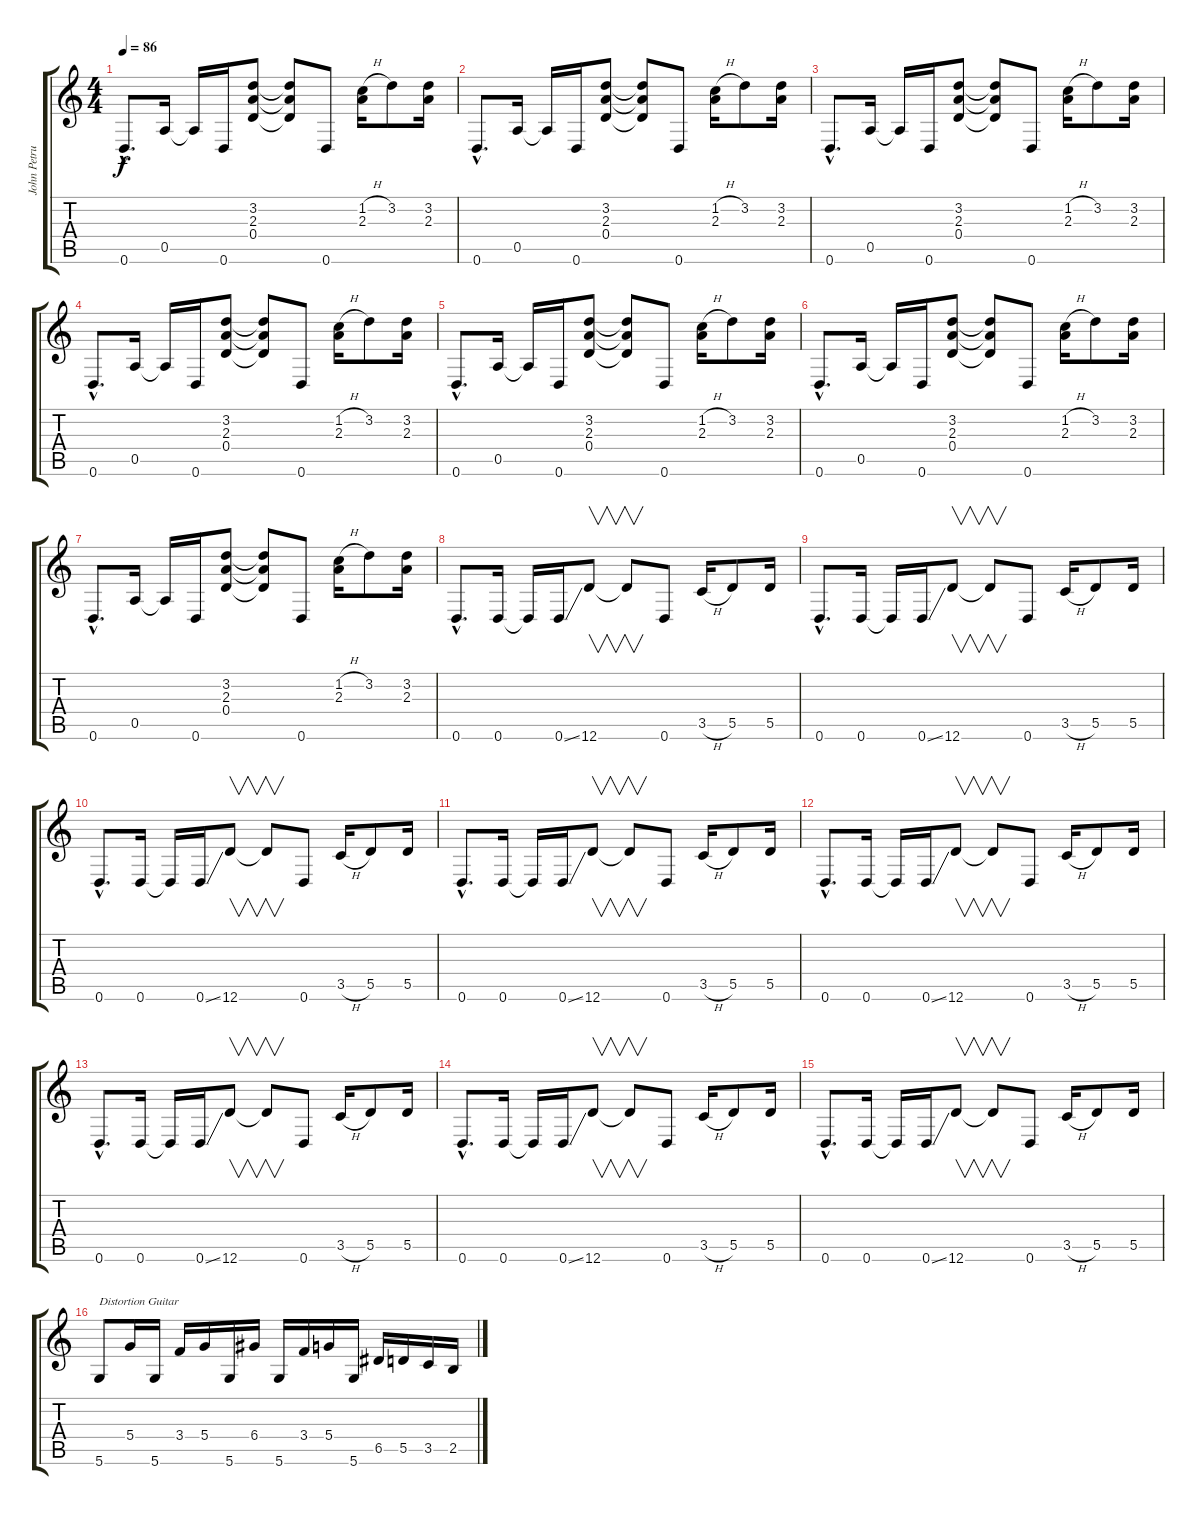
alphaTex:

\track ("John Petrucci - 6 String Guitar Dropped" "John Petru") {instrument acousticguitarsteel}
\staff {score tabs}
\tuning (E4 B3 G3 D3 A2 D2) {hide}
\ts (4 4)
\tempo 86
\clef g2
\ks c
0.6{hac}.8{d dy f} 0.5.16 0.5{t}.16 0.6.16 (3.2 2.3 0.4).8 (3.2{t} 2.3{t} 0.4{t}).8 0.6.8 (1.2{h} 2.3).16 3.2.8 (3.2 2.3).16 |
0.6{hac}.8{d} 0.5.16 0.5{t}.16 0.6.16 (3.2 2.3 0.4).8 (3.2{t} 2.3{t} 0.4{t}).8 0.6.8 (1.2{h} 2.3).16 3.2.8 (3.2 2.3).16 |
0.6{hac}.8{d} 0.5.16 0.5{t}.16 0.6.16 (3.2 2.3 0.4).8 (3.2{t} 2.3{t} 0.4{t}).8 0.6.8 (1.2{h} 2.3).16 3.2.8 (3.2 2.3).16 |
0.6{hac}.8{d} 0.5.16 0.5{t}.16 0.6.16 (3.2 2.3 0.4).8 (3.2{t} 2.3{t} 0.4{t}).8 0.6.8 (1.2{h} 2.3).16 3.2.8 (3.2 2.3).16 |
0.6{hac}.8{d} 0.5.16 0.5{t}.16 0.6.16 (3.2 2.3 0.4).8 (3.2{t} 2.3{t} 0.4{t}).8 0.6.8 (1.2{h} 2.3).16 3.2.8 (3.2 2.3).16 |
0.6{hac}.8{d} 0.5.16 0.5{t}.16 0.6.16 (3.2 2.3 0.4).8 (3.2{t} 2.3{t} 0.4{t}).8 0.6.8 (1.2{h} 2.3).16 3.2.8 (3.2 2.3).16 |
0.6{hac}.8{d} 0.5.16 0.5{t}.16 0.6.16 (3.2 2.3 0.4).8 (3.2{t} 2.3{t} 0.4{t}).8 0.6.8 (1.2{h} 2.3).16 3.2.8 (3.2 2.3).16 |
0.6{hac}.8{d} 0.6.16 0.6{t}.16 0.6{ss}.16 12.6.8{v} 12.6{t}.8{v} 0.6.8 3.5{h}.16 5.5.8 5.5.16 |
0.6{hac}.8{d} 0.6.16 0.6{t}.16 0.6{ss}.16 12.6.8{v} 12.6{t}.8{v} 0.6.8 3.5{h}.16 5.5.8 5.5.16 |
0.6{hac}.8{d} 0.6.16 0.6{t}.16 0.6{ss}.16 12.6.8{v} 12.6{t}.8{v} 0.6.8 3.5{h}.16 5.5.8 5.5.16 |
0.6{hac}.8{d} 0.6.16 0.6{t}.16 0.6{ss}.16 12.6.8{v} 12.6{t}.8{v} 0.6.8 3.5{h}.16 5.5.8 5.5.16 |
0.6{hac}.8{d} 0.6.16 0.6{t}.16 0.6{ss}.16 12.6.8{v} 12.6{t}.8{v} 0.6.8 3.5{h}.16 5.5.8 5.5.16 |
0.6{hac}.8{d} 0.6.16 0.6{t}.16 0.6{ss}.16 12.6.8{v} 12.6{t}.8{v} 0.6.8 3.5{h}.16 5.5.8 5.5.16 |
0.6{hac}.8{d} 0.6.16 0.6{t}.16 0.6{ss}.16 12.6.8{v} 12.6{t}.8{v} 0.6.8 3.5{h}.16 5.5.8 5.5.16 |
0.6{hac}.8{d} 0.6.16 0.6{t}.16 0.6{ss}.16 12.6.8{v} 12.6{t}.8{v} 0.6.8 3.5{h}.16 5.5.8 5.5.16 |
5.6.8{txt "Distortion Guitar" instrument distortionguitar} 5.4.16 5.6.16 3.4.16 5.4.16 5.6.16 6.4.16 5.6.16 3.4.16 5.4.16 5.6.16 6.5.16 5.5.16 3.5.16 2.5.16
